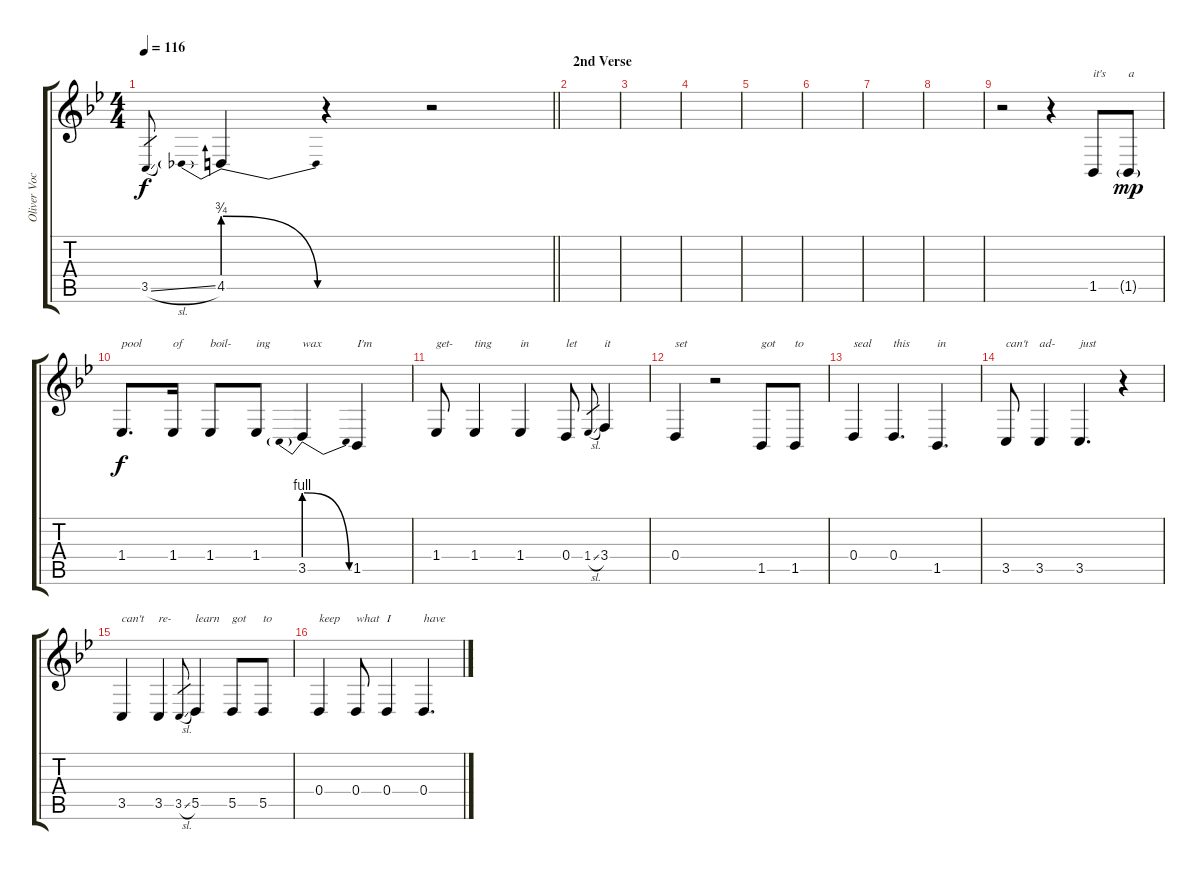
\track ("Oliver Vocals" "Oliver Voc") {instrument lead6voice}
\staff {score tabs}
\tuning (E4 B3 G3 D3 A2 E2) {hide}
\ts (4 4)
\tempo 116
\clef g2
\barLineRight lightlight
\ks gminor
3.5{sl}.8{gr dy f} 4.5{be (prebendrelease 0 3 60 0)}.4 r.4 r.2 |
\section ("" "2nd Verse")
|
|
|
|
|
|
|
r.2 r.4 1.5.8{txt "it's"} 1.5{g}.8{txt "a" dy mp} |
1.4.8{d txt "pool" dy f} 1.4.16{txt "of"} 1.4.8{txt "boil-"} 1.4.8{txt "ing"} 3.5{be (prebendrelease 0 4 60 0)}.4{txt "wax"} 1.5.4{txt "I'm"} |
1.4.8{txt "get-"} 1.4.4{txt "ting"} 1.4.4{txt "in"} 0.4.8{txt "let"} 1.4{sl}.8{gr} 3.4.4{txt "it"} |
0.4.4{txt "set"} r.2 1.5.8{txt "got"} 1.5.8{txt "to"} |
0.4.4{txt "seal"} 0.4.4{d txt "this"} 1.5.4{d txt "in"} |
3.5.8{txt "can't"} 3.5.4{txt "ad-"} 3.5.4{d txt "just"} r.4 |
3.5.4{txt "can't"} 3.5.4{txt "re-"} 3.5{sl}.8{gr} 5.5.4{txt "learn"} 5.5.8{txt "got"} 5.5.8{txt "to"} |
0.4.4{txt "keep"} 0.4.8{txt "what"} 0.4.4{txt "I"} 0.4.4{d txt "have"}
